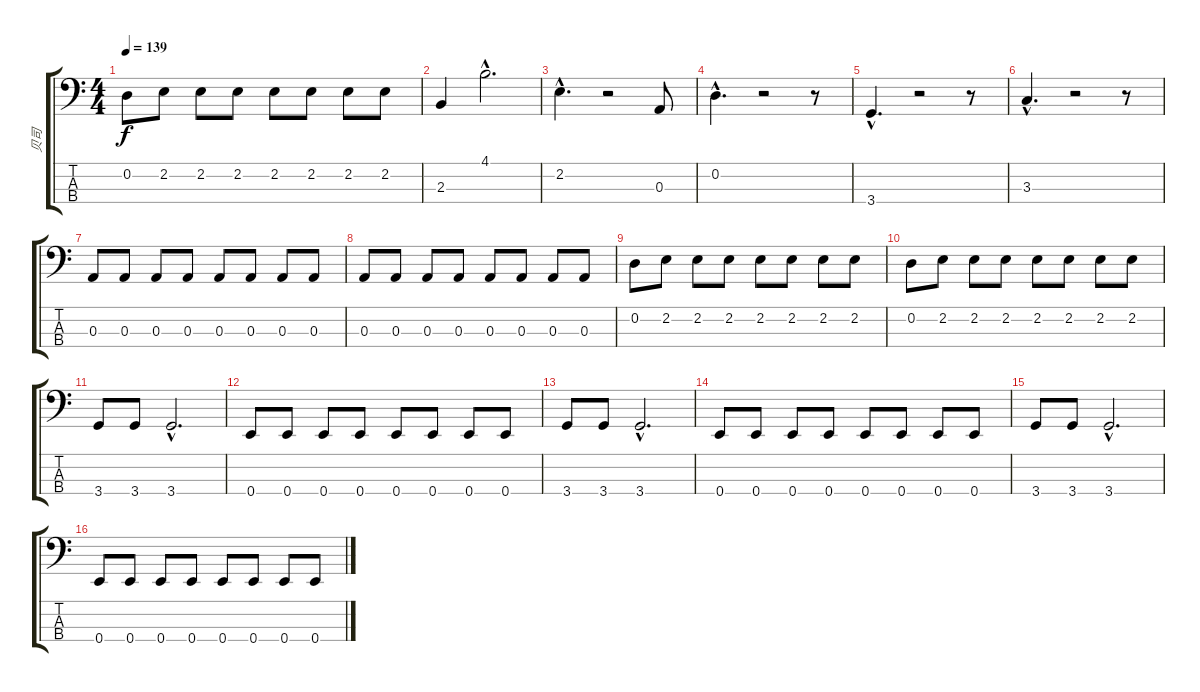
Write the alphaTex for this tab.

\track ("贝司" "贝司") {instrument electricbassfinger}
\staff {score tabs}
\tuning (G2 D2 A1 E1) {hide}
\ts (4 4)
\tempo 139
\clef f4
\ks c
0.2.8{dy f} 2.2.8 2.2.8 2.2.8 2.2.8 2.2.8 2.2.8 2.2.8 |
2.3.4 4.1{hac}.2{d} |
2.2{hac}.4{d} r.2 0.3.8 |
0.2{hac}.4{d} r.2 r.8 |
3.4{hac}.4{d} r.2 r.8 |
3.3{hac}.4{d} r.2 r.8 |
0.3.8 0.3.8 0.3.8 0.3.8 0.3.8 0.3.8 0.3.8 0.3.8 |
0.3.8 0.3.8 0.3.8 0.3.8 0.3.8 0.3.8 0.3.8 0.3.8 |
0.2.8 2.2.8 2.2.8 2.2.8 2.2.8 2.2.8 2.2.8 2.2.8 |
0.2.8 2.2.8 2.2.8 2.2.8 2.2.8 2.2.8 2.2.8 2.2.8 |
3.4.8 3.4.8 3.4{hac}.2{d} |
0.4.8 0.4.8 0.4.8 0.4.8 0.4.8 0.4.8 0.4.8 0.4.8 |
3.4.8 3.4.8 3.4{hac}.2{d} |
0.4.8 0.4.8 0.4.8 0.4.8 0.4.8 0.4.8 0.4.8 0.4.8 |
3.4.8 3.4.8 3.4{hac}.2{d} |
0.4.8 0.4.8 0.4.8 0.4.8 0.4.8 0.4.8 0.4.8 0.4.8
